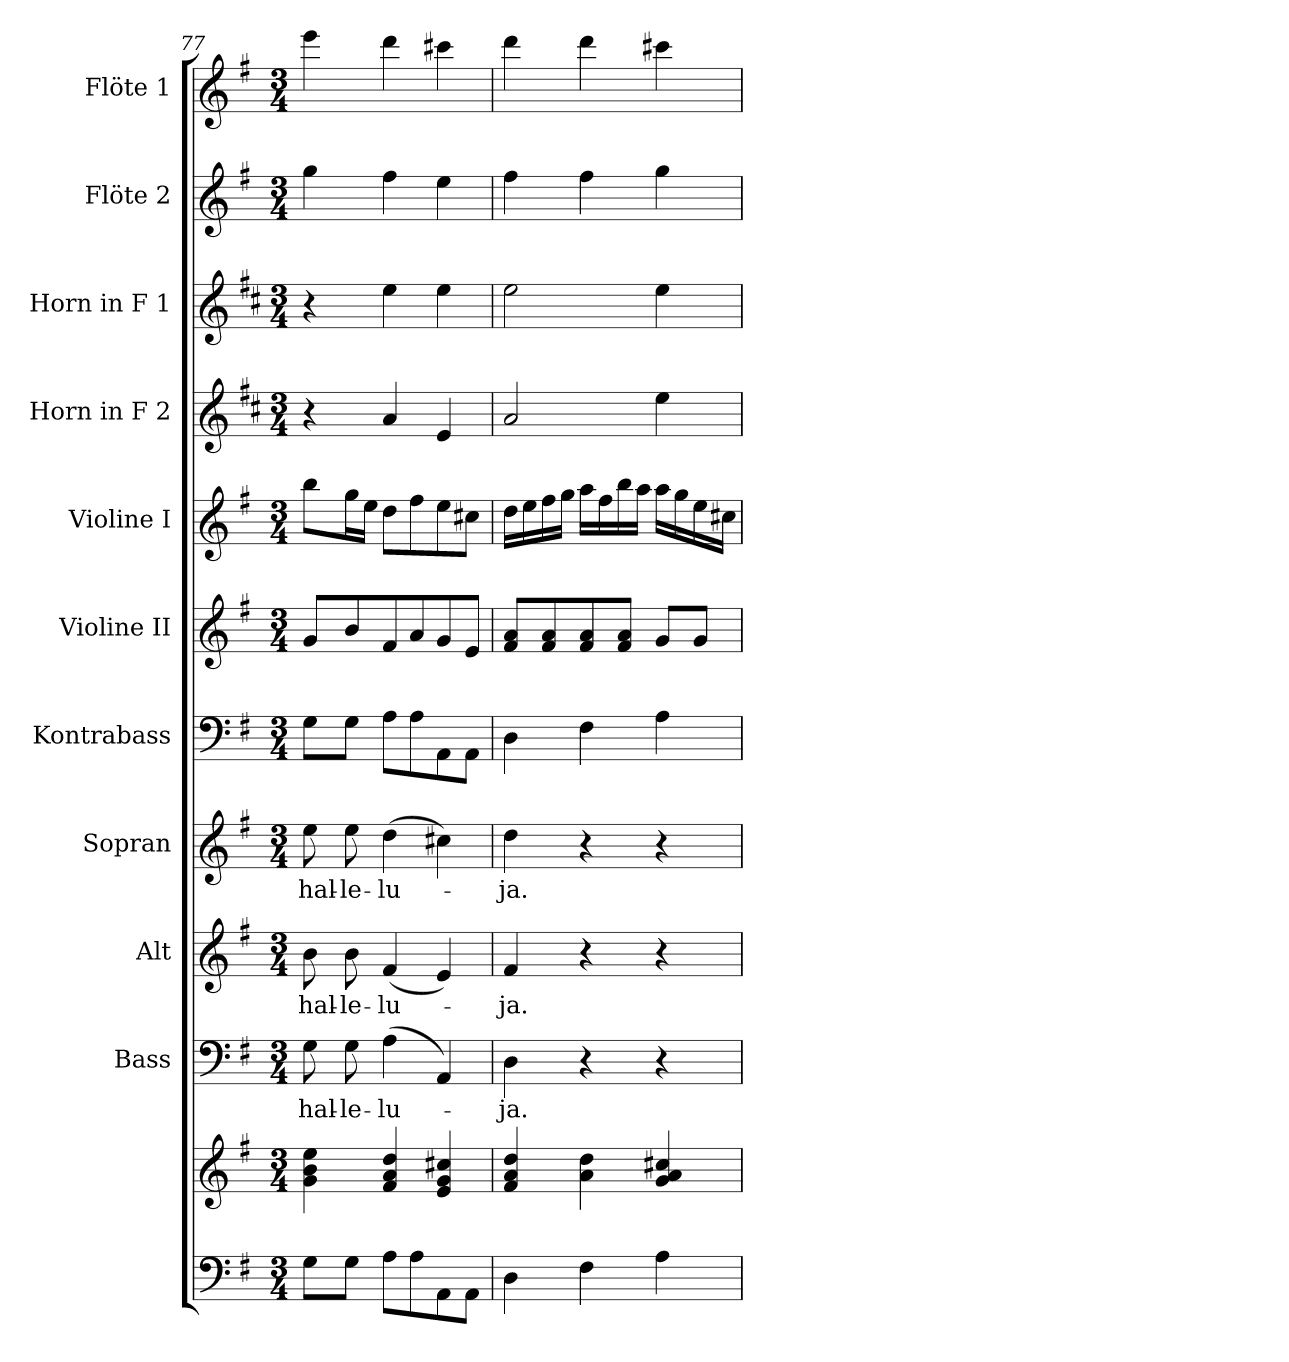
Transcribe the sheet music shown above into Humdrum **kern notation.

**kern	**kern	**kern	**text	**kern	**text	**kern	**text	**kern	**kern	**kern	**kern	**kern	**kern	**kern
*part11	*part11	*part10	*part10	*part9	*part9	*part8	*part8	*part7	*part6	*part5	*part4	*part3	*part2	*part1
*staff12	*staff11	*staff10	*staff10	*staff9	*staff9	*staff8	*staff8	*staff7	*staff6	*staff5	*staff4	*staff3	*staff2	*staff1
*	*	*I"Bass	*	*I"Alt	*	*I"Sopran	*	*I"Kontrabass	*I"Violine II	*I"Violine I	*I"Horn in F 2	*I"Horn in F 1	*I"Flöte 2	*I"Flöte 1
*	*	*I'B.	*	*I'A.	*	*I'S.	*	*I'Kb.	*I'Vl. II	*I'Vl. I	*	*	*I'Fl. 2	*I'Fl. 1
*clefF4	*clefG2	*clefF4	*	*clefG2	*	*clefG2	*	*clefF4	*clefG2	*clefG2	*clefG2	*clefG2	*clefG2	*clefG2
*	*	*	*	*	*	*	*	*ITrd7c12	*	*	*ITrd4c7	*ITrd4c7	*	*
*k[f#]	*k[f#]	*k[f#]	*	*k[f#]	*	*k[f#]	*	*k[f#]	*k[f#]	*k[f#]	*k[f#]	*k[f#]	*k[f#]	*k[f#]
*G:	*G:	*G:	*	*G:	*	*G:	*	*G:	*G:	*G:	*G:	*G:	*G:	*G:
*M3/4	*M3/4	*M3/4	*	*M3/4	*	*M3/4	*	*M3/4	*M3/4	*M3/4	*M3/4	*M3/4	*M3/4	*M3/4
=77	=77	=77	=77	=77	=77	=77	=77	=77	=77	=77	=77	=77	=77	=77
!	!	!	!LO:LY:b	!	!LO:LY:b	!	!LO:LY:b	!	!	!	!	!	!	!
8G\L	4g\ 4b\ 4ee\	8G\	hal-	8b\	hal-	8ee\	hal-	8GG\L	8g/L	8bb\L	4r	4r	4gg\	4eee\
!	!	!	!LO:LY:b	!	!LO:LY:b	!	!LO:LY:b	!	!	!	!	!	!	!
8G\J	.	8G\	-le-	8b\	-le-	8ee\	-le-	8GG\J	8b/	16gg\L	.	.	.	.
.	.	.	.	.	.	.	.	.	.	16ee\JJ	.	.	.	.
!	!	!	!LO:LY:b	!	!LO:LY:b	!	!LO:LY:b	!	!	!	!	!	!	!
8A\L	4f#/ 4a/ 4dd/	(>4A\	-lu-	(<4f#/	-lu-	(>4dd\	-lu-	8AA\L	8f#/	8dd\L	4d/	4a\	4ff#\	4ddd\
8A\	.	.	.	.	.	.	.	8AA\	8a/	8ff#\	.	.	.	.
8AA\	4e/ 4g/ 4cc#X/	4AA/)	.	4e/)	.	4cc#X\)	.	8AAA\	8g/	8ee\	4A/	4a\	4ee\	4ccc#X\
8AA\J	.	.	.	.	.	.	.	8AAA\J	8e/J	8cc#X\J	.	.	.	.
!!LO:PB:g=z
=78	=78	=78	=78	=78	=78	=78	=78	=78	=78	=78	=78	=78	=78	=78
!	!	!	!LO:LY:b	!	!LO:LY:b	!	!LO:LY:b	!	!	!	!	!	!	!
4D\	4f#/ 4a/ 4dd/	4D\	-ja.	4f#/	-ja.	4dd\	-ja.	4DD\	8f#/ 8a/L	16dd\LL	2d/	2a\	4ff#\	4ddd\
.	.	.	.	.	.	.	.	.	.	16ee\	.	.	.	.
.	.	.	.	.	.	.	.	.	8f#/ 8a/	16ff#\	.	.	.	.
.	.	.	.	.	.	.	.	.	.	16gg\JJ	.	.	.	.
4F#\	4a\ 4dd\	4r	.	4r	.	4r	.	4FF#\	8f#/ 8a/	16aa\LL	.	.	4ff#\	4ddd\
.	.	.	.	.	.	.	.	.	.	16ff#\	.	.	.	.
.	.	.	.	.	.	.	.	.	8f#/ 8a/J	16bb\	.	.	.	.
.	.	.	.	.	.	.	.	.	.	16aa\JJ	.	.	.	.
4A\	4g/ 4a/ 4cc#X/	4r	.	4r	.	4r	.	4AA\	8g/L	16aa\LL	4a\	4a\	4gg\	4ccc#X\
.	.	.	.	.	.	.	.	.	.	16gg\	.	.	.	.
.	.	.	.	.	.	.	.	.	8g/J	16ee\	.	.	.	.
.	.	.	.	.	.	.	.	.	.	16cc#X\JJ	.	.	.	.
=	=	=	=	=	=	=	=	=	=	=	=	=	=	=
*-	*-	*-	*-	*-	*-	*-	*-	*-	*-	*-	*-	*-	*-	*-
